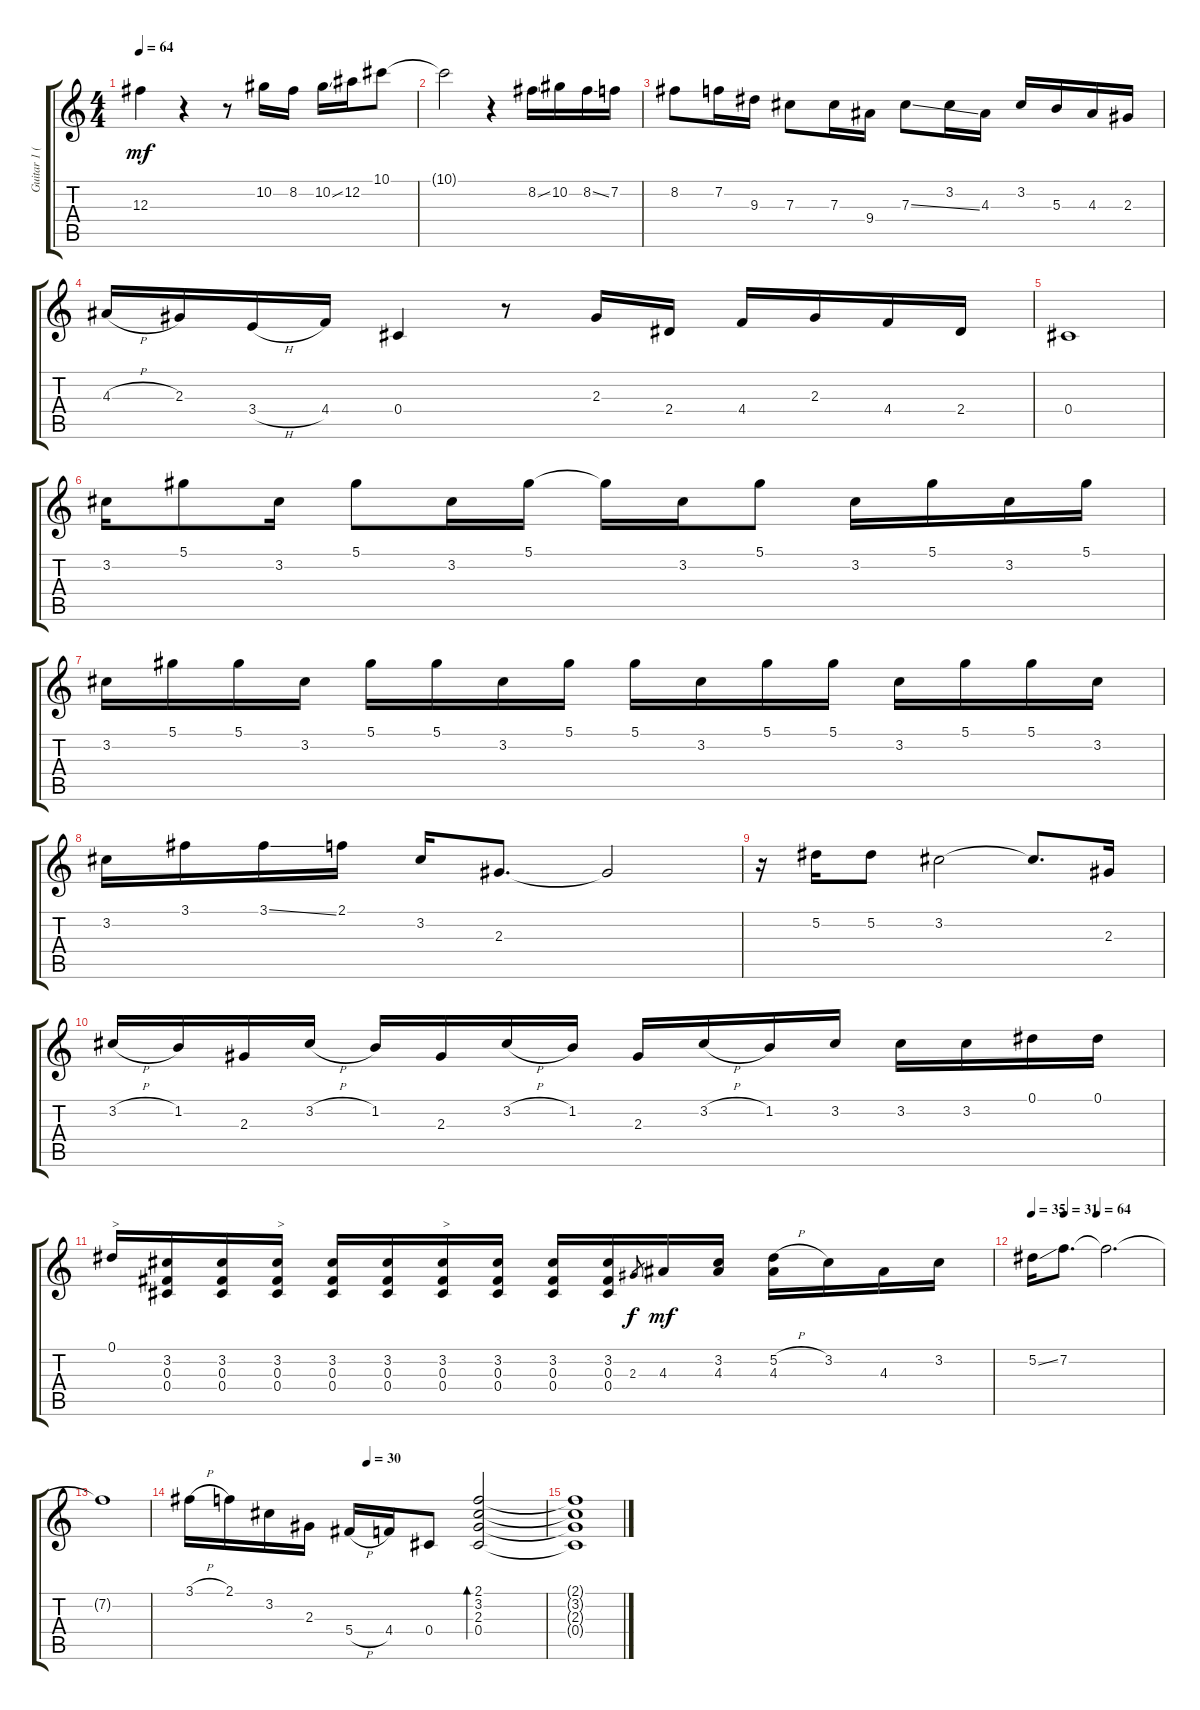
\track ("Guitar 1 (Slash)" "Guitar 1 (") {instrument acousticguitarsteel}
\staff {score tabs}
\tuning (Eb4 Bb3 Gb3 Db3 Ab2 Eb2) {hide}
\ts (4 4)
\tempo 64
\clef g2
\ks c
12.3{t}.4{dy mf} r.4 r.8 10.2.16 8.2.16 10.2{ss}.16 12.2.16 10.1.8 |
10.1{t}.2 r.4 8.2{ss}.16 10.2.16 8.2{ss}.16 7.2.16 |
8.2.8 7.2.16 9.3.16 7.3.8 7.3.16 9.4.16 7.3{ss}.8 3.2.16 4.3.16 3.2.16 5.3.16 4.3.16 2.3.16 |
4.3{h}.16 2.3.16 3.4{h}.16 4.4.16 0.4.4 r.8 2.3.16 2.4.16 4.4.16 2.3.16 4.4.16 2.4.16 |
0.4.1 |
3.2.16 5.1.8 3.2.16 5.1.8 3.2.16 5.1.16 5.1{t}.16 3.2.16 5.1.8 3.2.16 5.1.16 3.2.16 5.1.16 |
3.2.16 5.1.16 5.1.16 3.2.16 5.1.16 5.1.16 3.2.16 5.1.16 5.1.16 3.2.16 5.1.16 5.1.16 3.2.16 5.1.16 5.1.16 3.2.16 |
3.2.16 3.1.16 3.1{ss}.16 2.1.16 3.2.16 2.3.8{d} 2.3{t}.2 |
r.16 5.2.16 5.2.8 3.2.2 3.2{t}.8{d} 2.3.16 |
3.2{h}.16 1.2.16 2.3.16 3.2{h}.16 1.2.16 2.3.16 3.2{h}.16 1.2.16 2.3.16 3.2{h}.16 1.2.16 3.2.16 3.2.16 3.2.16 0.1.16 0.1.16 |
0.1.16{txt ">"} (3.2 0.3 0.4).16 (3.2 0.3 0.4).16 (3.2 0.3 0.4).16{txt ">"} (3.2 0.3 0.4).16 (3.2 0.3 0.4).16 (3.2 0.3 0.4).16{txt ">"} (3.2 0.3 0.4).16 (3.2 0.3 0.4).16 (3.2 0.3 0.4).16 2.3.8{gr dy f} 4.3.16{dy mf} (3.2 4.3).16 (5.2{h} 4.3).16 3.2.16 4.3.16 3.2.16 |
\tempo 35
\tempo (31 0.25)
\tempo (64 0.5)
5.2{ss}.16 7.2.8{d} 7.2{t}.2{d} |
7.2{t}.1 |
\tempo (30 0.5)
3.1{h}.16 2.1.16 3.2.16 2.3.16 5.4{h}.16 4.4.16 0.4.8 (2.1 3.2 2.3 0.4).2{bd 120} |
(2.1{t} 3.2{t} 2.3{t} 0.4{t}).1
